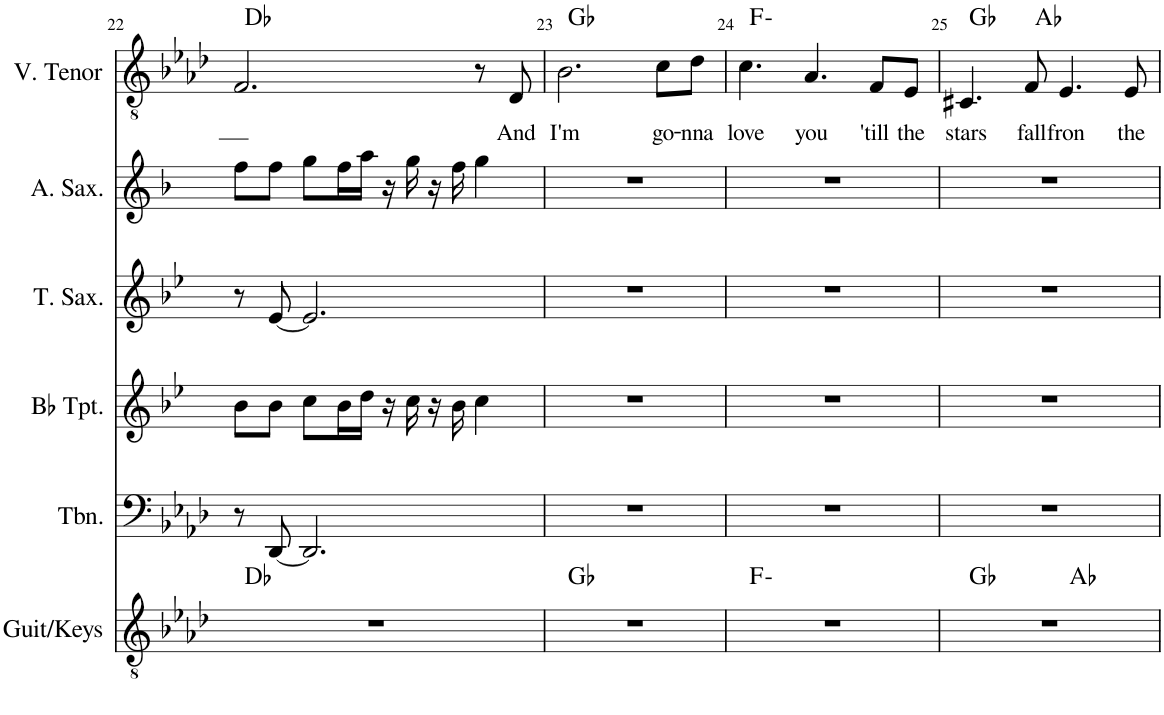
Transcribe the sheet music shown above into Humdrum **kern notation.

**kern	**harte	**kern	**kern	**kern	**kern	**kern	**text	**harte
*part6	*part6	*part5	*part4	*part3	*part2	*part1	*part1	*part1
*staff6	*	*staff5	*staff4	*staff3	*staff2	*staff1	*staff1	*
*I"Guit/Keys	*	*I"Trombone	*I"Bb Trumpet	*I"Tenor Saxophone	*I"Alto Saxophone	*I"V. Tenor	*	*
*I'Guit/Keys	*	*I'Tbn.	*I'Bb Tpt.	*I'T. Sax.	*I'A. Sax.	*I'V. Tenor	*	*
!!LO:PB:g=z
*clefGv2	*	*clefF4	*clefG2	*clefG2	*clefG2	*clefGv2	*	*
*	*	*	*Trd1c2	*Trd8c14	*Trd5c9	*	*	*
*k[b-e-a-d-]	*	*k[b-e-a-d-]	*k[b-e-]	*k[b-e-]	*k[b-]	*k[b-e-a-d-]	*	*
*M4/4	*	*M4/4	*M4/4	*M4/4	*M4/4	*M4/4	*	*
=22	=22	=22	=22	=22	=22	=22	=22	=22
1r	Db:maj	8r	8b-\L	8r	8ff\L	2.F/	.	Db:maj
.	.	[8DD-/	8b-\J	[8e-/	8ff\J	.	.	.
.	.	2.DD-/]	8cc\L	2.e-/]	8gg\L	.	.	.
.	.	.	16b-\L	.	16ff\L	.	.	.
.	.	.	16dd\JJ	.	16aa\JJ	.	.	.
.	.	.	16r	.	16r	.	.	.
.	.	.	16cc\	.	16gg\	.	.	.
.	.	.	16r	.	16r	.	.	.
.	.	.	16b-\	.	16ff\	.	.	.
.	.	.	4cc\	.	4gg\	8r	.	.
!	!	!	!	!	!	!	!LO:LY:b	!
.	.	.	.	.	.	8D-/	And	.
=23	=23	=23	=23	=23	=23	=23	=23	=23
!	!	!	!	!	!	!	!LO:LY:b	!
1r	Gb:maj	1r	1r	1r	1r	2.B-\	I'm	Gb:maj
!	!	!	!	!	!	!	!LO:LY:b	!
.	.	.	.	.	.	8c\L	go-	.
!	!	!	!	!	!	!	!LO:LY:b	!
.	.	.	.	.	.	8d-\J	-nna	.
=24	=24	=24	=24	=24	=24	=24	=24	=24
!	!	!	!	!	!	!	!LO:LY:b	!
1r	F:min	1r	1r	1r	1r	4.c\	love	F:min
!	!	!	!	!	!	!	!LO:LY:b	!
.	.	.	.	.	.	4.A-/	you	.
!	!	!	!	!	!	!	!LO:LY:b	!
.	.	.	.	.	.	8F/L	'till	.
!	!	!	!	!	!	!	!LO:LY:b	!
.	.	.	.	.	.	8E-/J	the	.
=25	=25	=25	=25	=25	=25	=25	=25	=25
!	!	!	!	!	!	!	!LO:LY:b	!
*^	*	*	*	*	*	*	*	*
1r	2ryy	Gb:maj	1r	1r	1r	1r	4.C#X/	stars	Gb:maj
!	!	!	!	!	!	!	!	!LO:LY:b	!
.	.	.	.	.	.	.	8F/	fall	Ab:maj
!	!	!	!	!	!	!	!	!LO:LY:b	!
.	2ryy	Ab:maj	.	.	.	.	4.E-/	fron	.
!	!	!	!	!	!	!	!	!LO:LY:b	!
.	.	.	.	.	.	.	8E-/	the	.
*v	*v	*	*	*	*	*	*	*	*
=	=	=	=	=	=	=	=	=
*-	*-	*-	*-	*-	*-	*-	*-	*-
